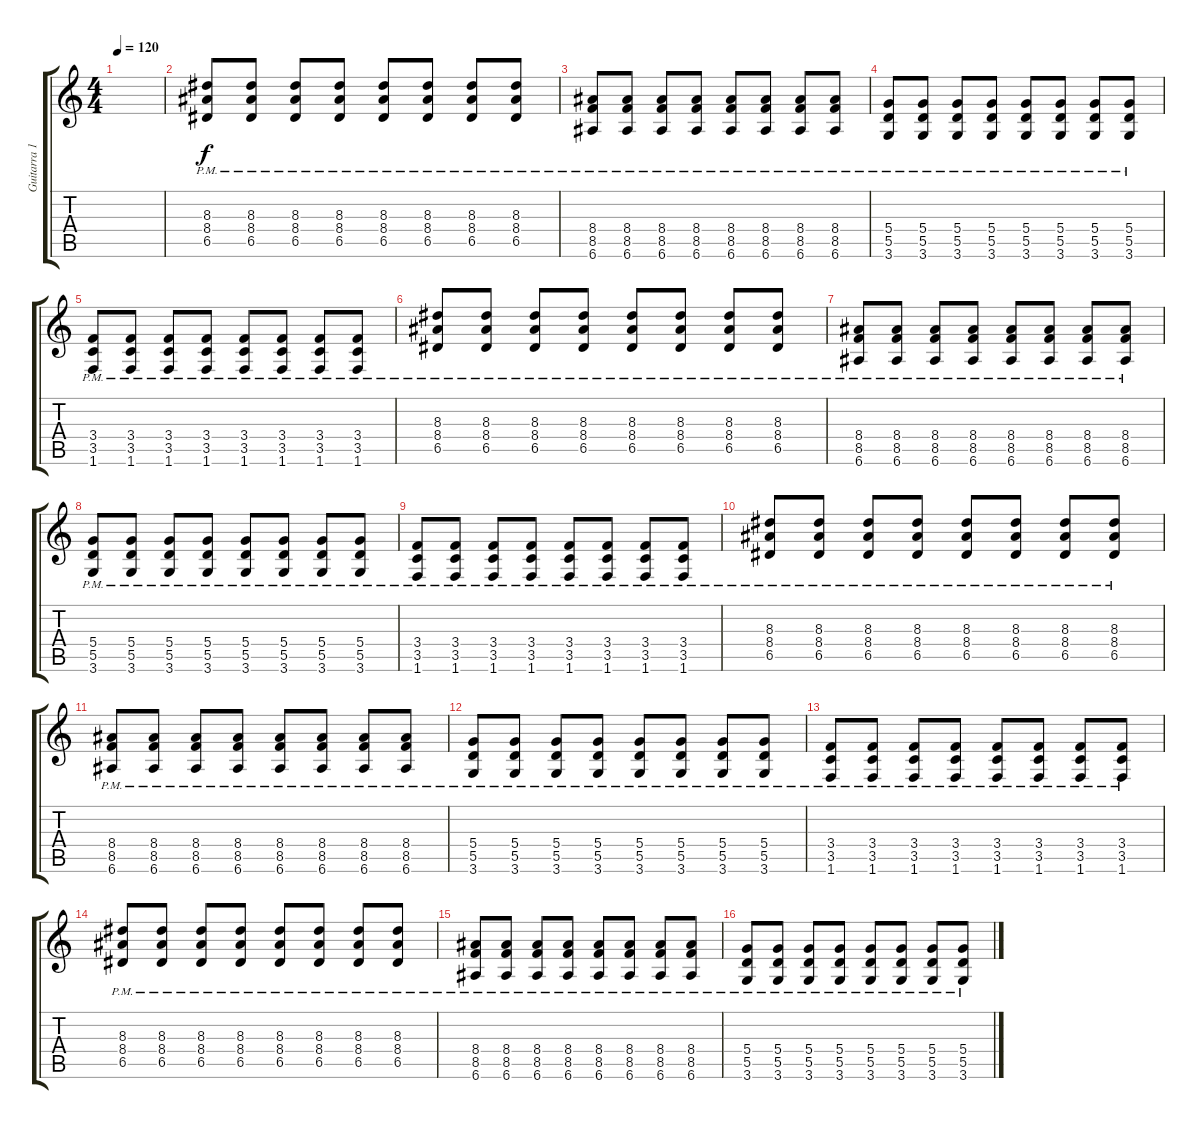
\track ("Guitarra 1" "Guitarra 1") {instrument overdrivenguitar}
\staff {score tabs}
\tuning (E4 B3 G3 D3 A2 E2) {hide}
\ts (4 4)
\tempo 120
\clef g2
\ks c
|
(8.3{pm} 8.4{pm} 6.5{pm}).8 (8.3{pm} 8.4{pm} 6.5{pm}).8 (8.3{pm} 8.4{pm} 6.5{pm}).8 (8.3{pm} 8.4{pm} 6.5{pm}).8 (8.3{pm} 8.4{pm} 6.5{pm}).8 (8.3{pm} 8.4{pm} 6.5{pm}).8 (8.3{pm} 8.4{pm} 6.5{pm}).8 (8.3{pm} 8.4{pm} 6.5{pm}).8 |
(8.4{pm} 8.5{pm} 6.6{pm}).8 (8.4{pm} 8.5{pm} 6.6{pm}).8 (8.4{pm} 8.5{pm} 6.6{pm}).8 (8.4{pm} 8.5{pm} 6.6{pm}).8 (8.4{pm} 8.5{pm} 6.6{pm}).8 (8.4{pm} 8.5{pm} 6.6{pm}).8 (8.4{pm} 8.5{pm} 6.6{pm}).8 (8.4{pm} 8.5{pm} 6.6{pm}).8 |
(5.4{pm} 5.5{pm} 3.6{pm}).8 (5.4{pm} 5.5{pm} 3.6{pm}).8 (5.4{pm} 5.5{pm} 3.6{pm}).8 (5.4{pm} 5.5{pm} 3.6{pm}).8 (5.4{pm} 5.5{pm} 3.6{pm}).8 (5.4{pm} 5.5{pm} 3.6{pm}).8 (5.4{pm} 5.5{pm} 3.6{pm}).8 (5.4{pm} 5.5{pm} 3.6{pm}).8 |
(3.4{pm} 3.5{pm} 1.6{pm}).8 (3.4{pm} 3.5{pm} 1.6{pm}).8 (3.4{pm} 3.5{pm} 1.6{pm}).8 (3.4{pm} 3.5{pm} 1.6{pm}).8 (3.4{pm} 3.5{pm} 1.6{pm}).8 (3.4{pm} 3.5{pm} 1.6{pm}).8 (3.4{pm} 3.5{pm} 1.6{pm}).8 (3.4{pm} 3.5{pm} 1.6{pm}).8 |
(8.3{pm} 8.4{pm} 6.5{pm}).8 (8.3{pm} 8.4{pm} 6.5{pm}).8 (8.3{pm} 8.4{pm} 6.5{pm}).8 (8.3{pm} 8.4{pm} 6.5{pm}).8 (8.3{pm} 8.4{pm} 6.5{pm}).8 (8.3{pm} 8.4{pm} 6.5{pm}).8 (8.3{pm} 8.4{pm} 6.5{pm}).8 (8.3{pm} 8.4{pm} 6.5{pm}).8 |
(8.4{pm} 8.5{pm} 6.6{pm}).8 (8.4{pm} 8.5{pm} 6.6{pm}).8 (8.4{pm} 8.5{pm} 6.6{pm}).8 (8.4{pm} 8.5{pm} 6.6{pm}).8 (8.4{pm} 8.5{pm} 6.6{pm}).8 (8.4{pm} 8.5{pm} 6.6{pm}).8 (8.4{pm} 8.5{pm} 6.6{pm}).8 (8.4{pm} 8.5{pm} 6.6{pm}).8 |
(5.4{pm} 5.5{pm} 3.6{pm}).8 (5.4{pm} 5.5{pm} 3.6{pm}).8 (5.4{pm} 5.5{pm} 3.6{pm}).8 (5.4{pm} 5.5{pm} 3.6{pm}).8 (5.4{pm} 5.5{pm} 3.6{pm}).8 (5.4{pm} 5.5{pm} 3.6{pm}).8 (5.4{pm} 5.5{pm} 3.6{pm}).8 (5.4{pm} 5.5{pm} 3.6{pm}).8 |
(3.4{pm} 3.5{pm} 1.6{pm}).8 (3.4{pm} 3.5{pm} 1.6{pm}).8 (3.4{pm} 3.5{pm} 1.6{pm}).8 (3.4{pm} 3.5{pm} 1.6{pm}).8 (3.4{pm} 3.5{pm} 1.6{pm}).8 (3.4{pm} 3.5{pm} 1.6{pm}).8 (3.4{pm} 3.5{pm} 1.6{pm}).8 (3.4{pm} 3.5{pm} 1.6{pm}).8 |
(8.3{pm} 8.4{pm} 6.5{pm}).8 (8.3{pm} 8.4{pm} 6.5{pm}).8 (8.3{pm} 8.4{pm} 6.5{pm}).8 (8.3{pm} 8.4{pm} 6.5{pm}).8 (8.3{pm} 8.4{pm} 6.5{pm}).8 (8.3{pm} 8.4{pm} 6.5{pm}).8 (8.3{pm} 8.4{pm} 6.5{pm}).8 (8.3{pm} 8.4{pm} 6.5{pm}).8 |
(8.4{pm} 8.5{pm} 6.6{pm}).8 (8.4{pm} 8.5{pm} 6.6{pm}).8 (8.4{pm} 8.5{pm} 6.6{pm}).8 (8.4{pm} 8.5{pm} 6.6{pm}).8 (8.4{pm} 8.5{pm} 6.6{pm}).8 (8.4{pm} 8.5{pm} 6.6{pm}).8 (8.4{pm} 8.5{pm} 6.6{pm}).8 (8.4{pm} 8.5{pm} 6.6{pm}).8 |
(5.4{pm} 5.5{pm} 3.6{pm}).8 (5.4{pm} 5.5{pm} 3.6{pm}).8 (5.4{pm} 5.5{pm} 3.6{pm}).8 (5.4{pm} 5.5{pm} 3.6{pm}).8 (5.4{pm} 5.5{pm} 3.6{pm}).8 (5.4{pm} 5.5{pm} 3.6{pm}).8 (5.4{pm} 5.5{pm} 3.6{pm}).8 (5.4{pm} 5.5{pm} 3.6{pm}).8 |
(3.4{pm} 3.5{pm} 1.6{pm}).8 (3.4{pm} 3.5{pm} 1.6{pm}).8 (3.4{pm} 3.5{pm} 1.6{pm}).8 (3.4{pm} 3.5{pm} 1.6{pm}).8 (3.4{pm} 3.5{pm} 1.6{pm}).8 (3.4{pm} 3.5{pm} 1.6{pm}).8 (3.4{pm} 3.5{pm} 1.6{pm}).8 (3.4{pm} 3.5{pm} 1.6{pm}).8 |
(8.3{pm} 8.4{pm} 6.5{pm}).8 (8.3{pm} 8.4{pm} 6.5{pm}).8 (8.3{pm} 8.4{pm} 6.5{pm}).8 (8.3{pm} 8.4{pm} 6.5{pm}).8 (8.3{pm} 8.4{pm} 6.5{pm}).8 (8.3{pm} 8.4{pm} 6.5{pm}).8 (8.3{pm} 8.4{pm} 6.5{pm}).8 (8.3{pm} 8.4{pm} 6.5{pm}).8 |
(8.4{pm} 8.5{pm} 6.6{pm}).8 (8.4{pm} 8.5{pm} 6.6{pm}).8 (8.4{pm} 8.5{pm} 6.6{pm}).8 (8.4{pm} 8.5{pm} 6.6{pm}).8 (8.4{pm} 8.5{pm} 6.6{pm}).8 (8.4{pm} 8.5{pm} 6.6{pm}).8 (8.4{pm} 8.5{pm} 6.6{pm}).8 (8.4{pm} 8.5{pm} 6.6{pm}).8 |
(5.4{pm} 5.5{pm} 3.6{pm}).8 (5.4{pm} 5.5{pm} 3.6{pm}).8 (5.4{pm} 5.5{pm} 3.6{pm}).8 (5.4{pm} 5.5{pm} 3.6{pm}).8 (5.4{pm} 5.5{pm} 3.6{pm}).8 (5.4{pm} 5.5{pm} 3.6{pm}).8 (5.4{pm} 5.5{pm} 3.6{pm}).8 (5.4{pm} 5.5{pm} 3.6{pm}).8
